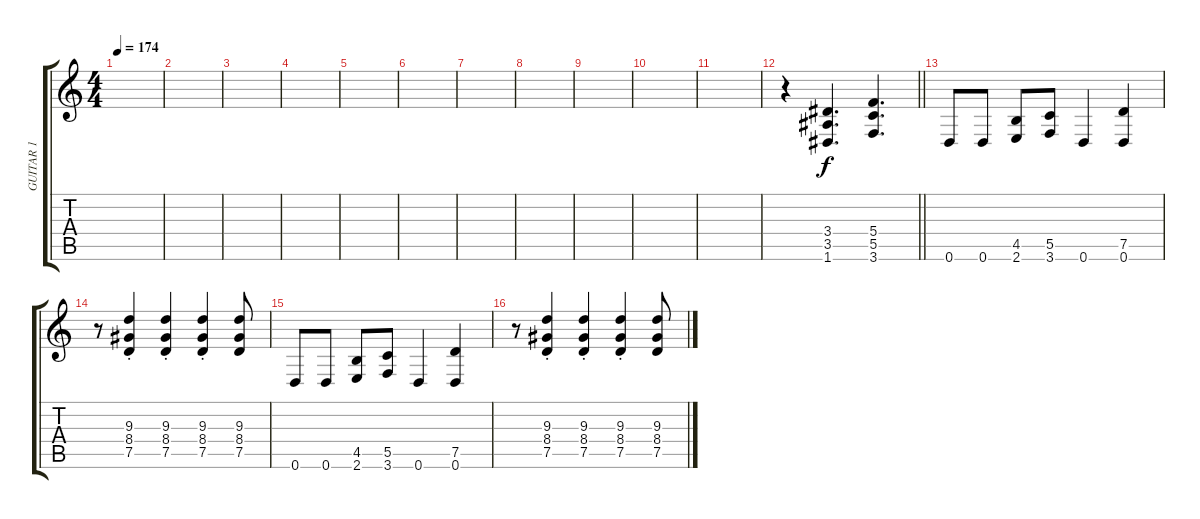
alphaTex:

\track ("GUITAR 1" "GUITAR 1") {instrument overdrivenguitar}
\staff {score tabs}
\tuning (D4 A3 F3 C3 G2 D2) {hide}
\ts (4 4)
\tempo 174
\clef g2
\ks c
|
|
|
|
|
|
|
|
|
|
|
\barLineRight lightlight
r.4 (3.4 3.5 1.6).4{d} (5.4 5.5 3.6).4{d} |
0.6.8 0.6.8 (4.5 2.6).8 (5.5 3.6).8 0.6.4 (7.5 0.6).4 |
r.8 (9.3{st} 8.4{st} 7.5{st}).4 (9.3{st} 8.4{st} 7.5{st}).4 (9.3{st} 8.4{st} 7.5{st}).4 (9.3 8.4 7.5).8 |
0.6.8 0.6.8 (4.5 2.6).8 (5.5 3.6).8 0.6.4 (7.5 0.6).4 |
r.8 (9.3{st} 8.4{st} 7.5{st}).4 (9.3{st} 8.4{st} 7.5{st}).4 (9.3{st} 8.4{st} 7.5{st}).4 (9.3 8.4 7.5).8
